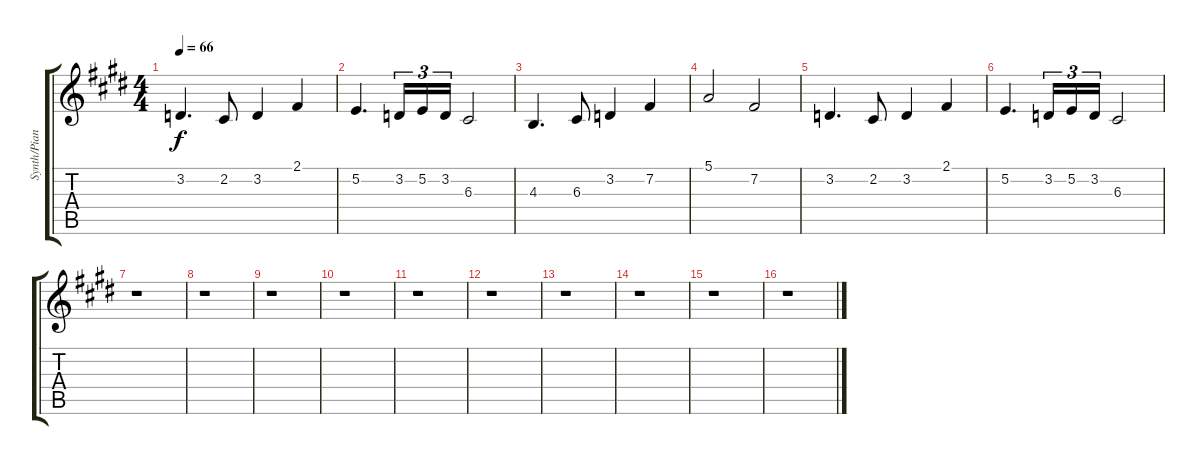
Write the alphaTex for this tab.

\track ("Synth/Piano" "Synth/Pian") {instrument acousticgrandpiano}
\staff {score tabs}
\tuning (E4 B3 G3 D3 A2 E2) {hide}
\ts (4 4)
\tempo 66
\clef g2
\ks e
3.2.4{d dy f} 2.2.8 3.2.4 2.1.4 |
5.2.4{d} 3.2.16{tu (3 2)} 5.2.16{tu (3 2)} 3.2.16{tu (3 2)} 6.3.2 |
4.3.4{d} 6.3.8 3.2.4 7.2.4 |
5.1.2 7.2.2 |
3.2.4{d} 2.2.8 3.2.4 2.1.4 |
5.2.4{d} 3.2.16{tu (3 2)} 5.2.16{tu (3 2)} 3.2.16{tu (3 2)} 6.3.2 |
r.1 |
r.1 |
r.1 |
r.1 |
r.1 |
r.1 |
r.1 |
r.1 |
r.1 |
r.1
